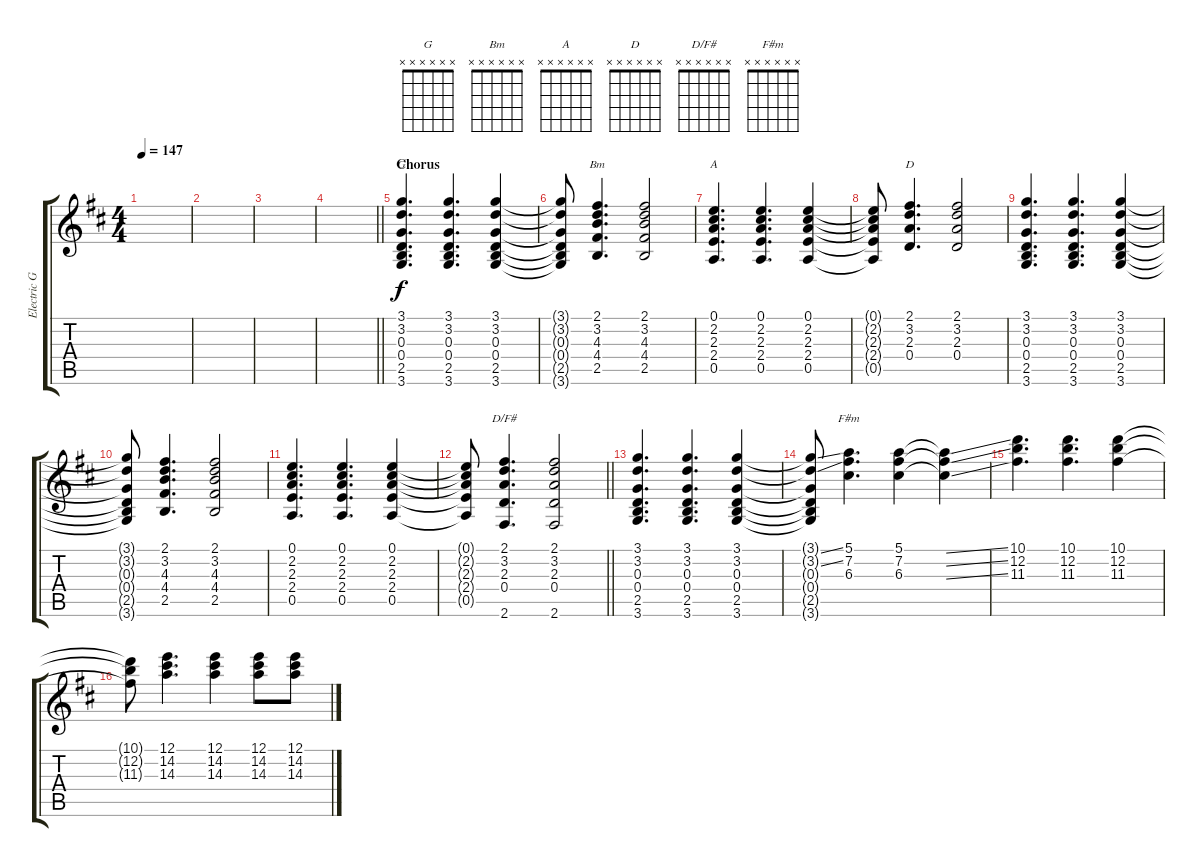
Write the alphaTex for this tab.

\track ("Electric Guitar" "Electric G") {instrument distortionguitar}
\staff {score tabs}
\tuning (E4 B3 G3 D3 A2 E2) {hide}
\chord ("G" x x x x x x)
\chord ("Bm" x x x x x x)
\chord ("A" x x x x x x)
\chord ("D" x x x x x x)
\chord ("D/F#" x x x x x x)
\chord ("F#m" x x x x x x)
\ts (4 4)
\tempo 147
\clef g2
\ks d
|
|
|
\barLineRight lightlight
|
\section ("" "Chorus")
(3.1 3.2 0.3 0.4 2.5 3.6).4{d ch "G"} (3.1 3.2 0.3 0.4 2.5 3.6).4{d} (3.1 3.2 0.3 0.4 2.5 3.6).4 |
(3.1{t} 3.2{t} 0.3{t} 0.4{t} 2.5{t} 3.6{t}).8 (2.1 3.2 4.3 4.4 2.5).4{d ch "Bm"} (2.1 3.2 4.3 4.4 2.5).2 |
(0.1 2.2 2.3 2.4 0.5).4{d ch "A"} (0.1 2.2 2.3 2.4 0.5).4{d} (0.1 2.2 2.3 2.4 0.5).4 |
(0.1{t} 2.2{t} 2.3{t} 2.4{t} 0.5{t}).8 (2.1 3.2 2.3 0.4).4{d ch "D"} (2.1 3.2 2.3 0.4).2 |
(3.1 3.2 0.3 0.4 2.5 3.6).4{d} (3.1 3.2 0.3 0.4 2.5 3.6).4{d} (3.1 3.2 0.3 0.4 2.5 3.6).4 |
(3.1{t} 3.2{t} 0.3{t} 0.4{t} 2.5{t} 3.6{t}).8 (2.1 3.2 4.3 4.4 2.5).4{d} (2.1 3.2 4.3 4.4 2.5).2 |
(0.1 2.2 2.3 2.4 0.5).4{d} (0.1 2.2 2.3 2.4 0.5).4{d} (0.1 2.2 2.3 2.4 0.5).4 |
\barLineRight lightlight
(0.1{t} 2.2{t} 2.3{t} 2.4{t} 0.5{t}).8 (2.1 3.2 2.3 0.4 2.6).4{d ch "D/F#"} (2.1 3.2 2.3 0.4 2.6).2 |
(3.1 3.2 0.3 0.4 2.5 3.6).4{d} (3.1 3.2 0.3 0.4 2.5 3.6).4{d} (3.1 3.2 0.3 0.4 2.5 3.6).4 |
(3.1{ss t} 3.2{ss t} 0.3{t} 0.4{t} 2.5{t} 3.6{t}).8 (5.1 7.2 6.3).4{d ch "F#m"} (5.1 7.2 6.3).4 (5.1{ss t} 7.2{ss t} 6.3{ss t}).4 |
(10.1 12.2 11.3).4{d} (10.1 12.2 11.3).4{d} (10.1 12.2 11.3).4 |
(10.1{t} 12.2{t} 11.3{t}).8 (12.1 14.2 14.3).4{d} (12.1 14.2 14.3).4 (12.1 14.2 14.3).8 (12.1 14.2 14.3).8
